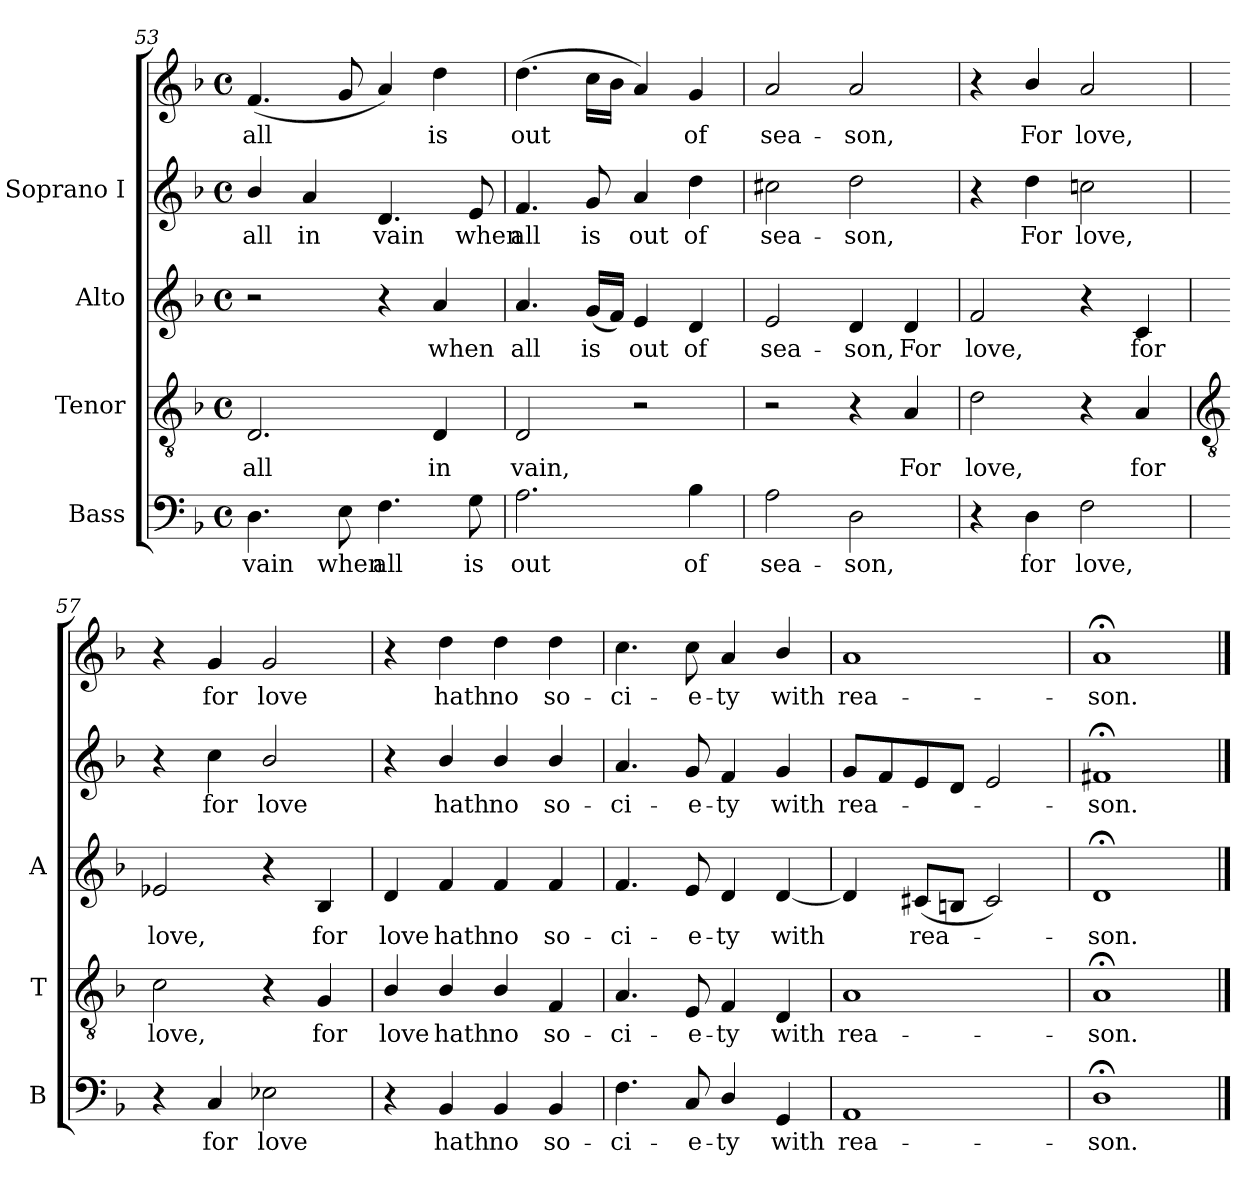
**kern	**text	**kern	**text	**kern	**text	**kern	**text	**kern	**text
*part4	*part4	*part3	*part3	*part2	*part2	*part1	*part1	*part1	*part1
*staff5	*staff5	*staff4	*staff4	*staff3	*staff3	*staff2	*staff2	*staff1	*staff1
*I"Bass	*	*I"Tenor	*	*I"Alto	*	*I"Soprano I	*	*	*
*I'B	*	*I'T	*	*I'A	*	*	*	*	*
*clefF4	*	*clefGv2	*	*clefG2	*	*clefG2	*	*clefG2	*
*k[b-]	*	*k[b-]	*	*k[b-]	*	*k[b-]	*	*k[b-]	*
*F:	*	*F:	*	*F:	*	*F:	*	*F:	*
*M4/4	*	*M4/4	*	*M4/4	*	*M4/4	*	*M4/4	*
*met(c)	*	*met(c)	*	*met(c)	*	*met(c)	*	*met(c)	*
=53	=53	=53	=53	=53	=53	=53	=53	=53	=53
!	!LO:LY:b	!	!LO:LY:b	!	!	!	!LO:LY:b	!	!LO:LY:b
4.D	vain	2.D	all	2r	.	4b-/	all	(<4.f	all
!	!	!	!	!	!	!	!LO:LY:b	!	!
.	.	.	.	.	.	4a	in	.	.
!	!LO:LY:b	!	!	!	!	!	!	!	!
8E	when	.	.	.	.	.	.	8g	.
!	!LO:LY:b	!	!	!	!	!	!LO:LY:b	!	!
4.F	all	.	.	4r	.	4.d	vain	4a)	.
!	!	!	!LO:LY:b	!	!LO:LY:b	!	!	!	!LO:LY:b
.	.	4D	in	4a	when	.	.	4dd	is
!	!LO:LY:b	!	!	!	!	!	!LO:LY:b	!	!
8G	is	.	.	.	.	8e	when	.	.
=54	=54	=54	=54	=54	=54	=54	=54	=54	=54
!	!LO:LY:b	!	!LO:LY:b	!	!LO:LY:b	!	!LO:LY:b	!	!LO:LY:b
2.A	out	2D	vain,	4.a	all	4.f	all	(>4.dd	out
!	!	!	!	!	!LO:LY:b	!	!LO:LY:b	!	!
.	.	.	.	(<16gLL	is	8g	is	16ccLL	.
.	.	.	.	16fJJ)	.	.	.	16b-JJ	.
!	!	!	!	!	!LO:LY:b	!	!LO:LY:b	!	!
.	.	2r	.	4e	out	4a	out	4a)	.
!	!LO:LY:b	!	!	!	!LO:LY:b	!	!LO:LY:b	!	!LO:LY:b
4B-	of	.	.	4d	of	4dd	of	4g	of
=55	=55	=55	=55	=55	=55	=55	=55	=55	=55
!	!LO:LY:b	!	!	!	!LO:LY:b	!	!LO:LY:b	!	!LO:LY:b
2A	sea-	2r	.	2e	sea-	2cc#X	sea-	2a	sea-
!	!LO:LY:b	!	!	!	!LO:LY:b	!	!LO:LY:b	!	!LO:LY:b
2D	-son,	4r	.	4d	-son,	2dd	-son,	2a	-son,
!	!	!	!LO:LY:b	!	!LO:LY:b	!	!	!	!
.	.	4A	For	4d	For	.	.	.	.
=56	=56	=56	=56	=56	=56	=56	=56	=56	=56
!	!	!	!LO:LY:b	!	!LO:LY:b	!	!	!	!
4r	.	2d	love,	2f	love,	4r	.	4r	.
!	!LO:LY:b	!	!	!	!	!	!LO:LY:b	!	!LO:LY:b
4D	for	.	.	.	.	4dd	For	4b-/	For
!	!LO:LY:b	!	!	!	!	!	!LO:LY:b	!	!LO:LY:b
2F	love,	4r	.	4r	.	2ccn	love,	2a	love,
!	!	!	!LO:LY:b	!	!LO:LY:b	!	!	!	!
.	.	4A	for	4c	for	.	.	.	.
!!LO:LB:g=z
=57	=57	=57	=57	=57	=57	=57	=57	=57	=57
*	*	*clefGv2	*	*	*	*	*	*	*
!	!	!	!LO:LY:b	!	!LO:LY:b	!	!	!	!
4r	.	2c	love,	2e-X	love,	4r	.	4r	.
!	!LO:LY:b	!	!	!	!	!	!LO:LY:b	!	!LO:LY:b
4C	for	.	.	.	.	4cc	for	4g	for
!	!LO:LY:b	!	!	!	!	!	!LO:LY:b	!	!LO:LY:b
2E-X	love	4r	.	4r	.	2b-/	love	2g	love
!	!	!	!LO:LY:b	!	!LO:LY:b	!	!	!	!
.	.	4G	for	4B-	for	.	.	.	.
=58	=58	=58	=58	=58	=58	=58	=58	=58	=58
!	!	!	!LO:LY:b	!	!LO:LY:b	!	!	!	!
4r	.	4B-/	love	4d	love	4r	.	4r	.
!	!LO:LY:b	!	!LO:LY:b	!	!LO:LY:b	!	!LO:LY:b	!	!LO:LY:b
4BB-	hath	4B-/	hath	4f	hath	4b-/	-hath	4dd	hath
!	!LO:LY:b	!	!LO:LY:b	!	!LO:LY:b	!	!LO:LY:b	!	!LO:LY:b
4BB-	no	4B-/	no	4f	no	4b-/	no	4dd	no
!	!LO:LY:b	!	!LO:LY:b	!	!LO:LY:b	!	!LO:LY:b	!	!LO:LY:b
4BB-	so-	4F	so-	4f	so-	4b-/	so-	4dd	so-
=59	=59	=59	=59	=59	=59	=59	=59	=59	=59
!	!LO:LY:b	!	!LO:LY:b	!	!LO:LY:b	!	!LO:LY:b	!	!LO:LY:b
4.F	-ci-	4.A	-ci-	4.f	-ci-	4.a	ci-	4.cc	-ci-
!	!LO:LY:b	!	!LO:LY:b	!	!LO:LY:b	!	!LO:LY:b	!	!LO:LY:b
8C	-e-	8E	-e-	8e	-e-	8g	-e-	8cc	-e-
!	!LO:LY:b	!	!LO:LY:b	!	!LO:LY:b	!	!LO:LY:b	!	!LO:LY:b
4D/	-ty	4F	-ty	4d	-ty	4f	-ty	4a	-ty
!	!LO:LY:b	!	!LO:LY:b	!	!LO:LY:b	!	!LO:LY:b	!	!LO:LY:b
4GG	with	4D	with	[4d	with	4g	with	4b-/	with
=60	=60	=60	=60	=60	=60	=60	=60	=60	=60
!	!LO:LY:b	!	!LO:LY:b	!	!	!	!LO:LY:b	!	!LO:LY:b
1AA	rea-	1A	rea-	4d]	.	8gL	-rea-	1a	rea-
.	.	.	.	.	.	8f	.	.	.
!	!	!	!	!	!LO:LY:b	!	!	!	!
.	.	.	.	(<8c#XL	rea-	8e	.	.	.
.	.	.	.	8BnJ	.	8dJ	.	.	.
.	.	.	.	2c#)	.	2e	.	.	.
=61	=61	=61	=61	=61	=61	=61	=61	=61	=61
!	!LO:LY:b	!	!LO:LY:b	!	!LO:LY:b	!	!LO:LY:b	!	!LO:LY:b
1D;<	-son.	1A;<	-son.	1d;<	son.	1f#X;<	son.	1a;<	son.
==	==	==	==	==	==	==	==	==	==
*-	*-	*-	*-	*-	*-	*-	*-	*-	*-
